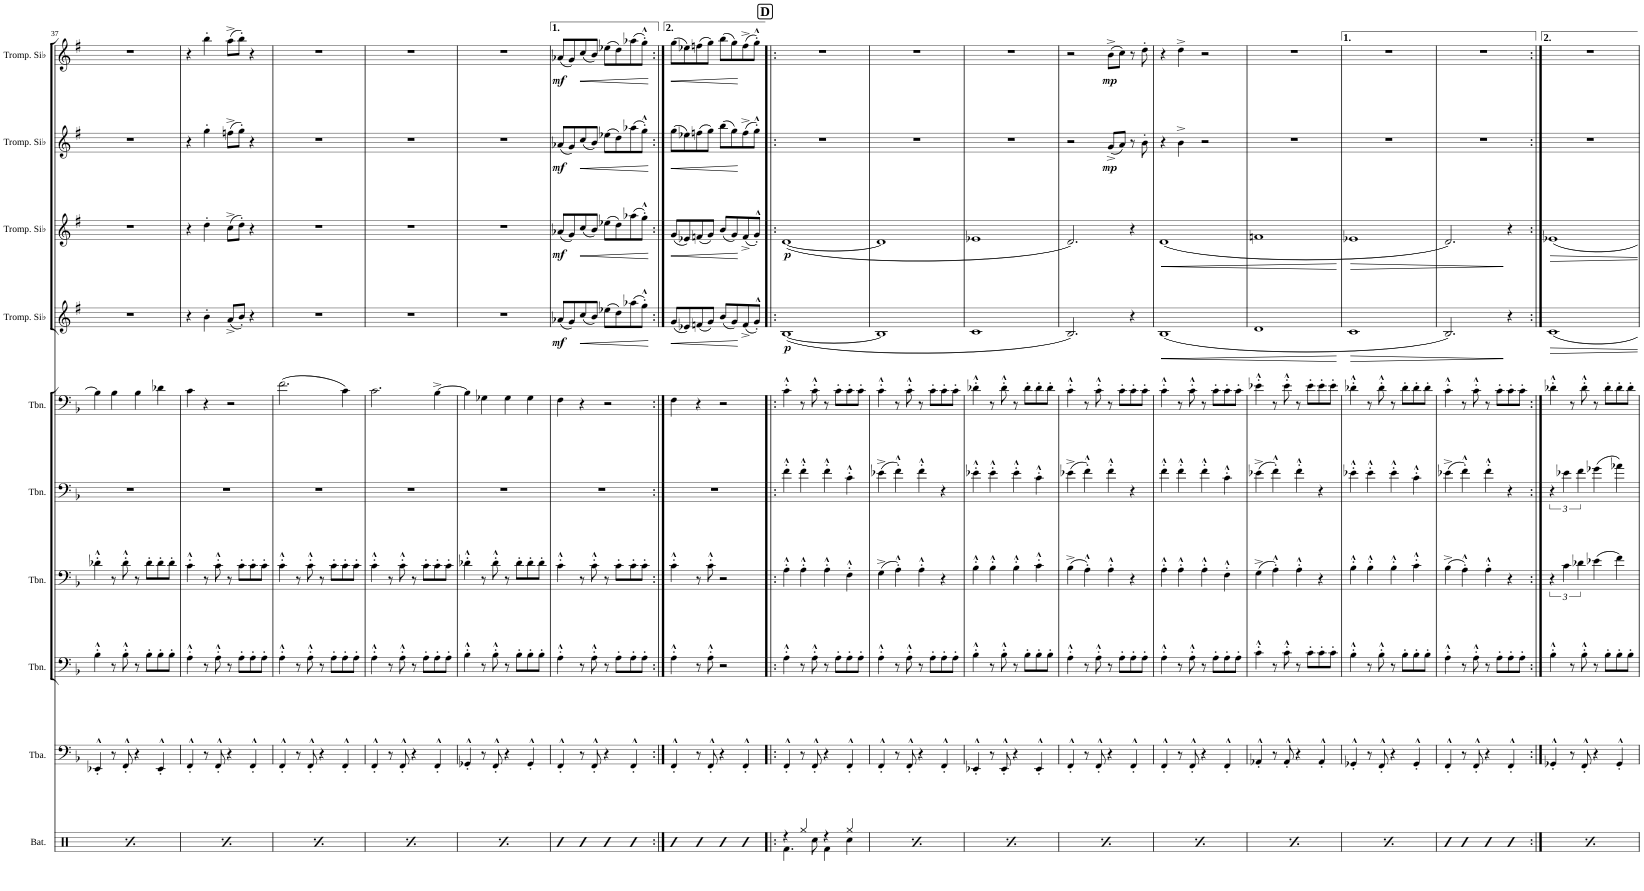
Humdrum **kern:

**kern	**kern	**kern	**kern	**kern	**kern	**kern	**dynam	**kern	**dynam	**kern	**dynam	**kern	**dynam
*part10	*part9	*part8	*part7	*part6	*part5	*part4	*part4	*part3	*part3	*part2	*part2	*part1	*part1
*staff10	*staff9	*staff8	*staff7	*staff6	*staff5	*staff4	*staff4	*staff3	*staff3	*staff2	*staff2	*staff1	*staff1
*I"Batterie	*I"Tuba	*I"Trombone	*I"Trombone	*I"Trombone	*I"Trombone	*I"Trompette en Sib	*	*I"Trompette en Sib	*	*I"Trompette en Sib	*	*I"Trompette en Sib	*
*I'Bat.	*I'Tba.	*I'Tbn.	*I'Tbn.	*I'Tbn.	*I'Tbn.	*I'Tromp. Sib	*	*I'Tromp. Sib	*	*I'Tromp. Sib	*	*I'Tromp. Sib	*
!!LO:PB:g=z
*clefX	*clefF4	*clefF4	*clefF4	*clefF4	*clefF4	*clefG2	*	*clefG2	*	*clefG2	*	*clefG2	*
*	*	*	*	*	*	*Trd1c2	*	*Trd1c2	*	*Trd1c2	*	*Trd1c2	*
*k[]	*k[b-]	*k[b-]	*k[b-]	*k[b-]	*k[b-]	*k[f#]	*	*k[f#]	*	*k[f#]	*	*k[f#]	*
*M2/2	*M2/2	*M2/2	*M2/2	*M2/2	*M2/2	*M2/2	*	*M2/2	*	*M2/2	*	*M2/2	*
=37	=37	=37	=37	=37	=37	=37	=37	=37	=37	=37	=37	=37	=37
*^	*	*	*	*	*	*	*	*	*	*	*	*	*
4r	4.Rf\	4EE-X'^^/	4B-'^^\	4d-X'^^\	1r	4B-\]	1r	.	1r	.	1r	.	1r	.
4Rgg/	.	8r	8r	8r	.	4B-\	.	.	.	.	.	.	.	.
.	8Rcc\	8FF'^^/	8B-'^^\	8d-'^^\	.	.	.	.	.	.	.	.	.	.
4r	4Rf\	4r	8r	8r	.	4B-\	.	.	.	.	.	.	.	.
.	.	.	8B-'\L	8d-'\L	.	.	.	.	.	.	.	.	.	.
4Rgg/	4Rcc\	4EE-'^^/	8B-'\	8d-'\	.	4d-X\	.	.	.	.	.	.	.	.
.	.	.	8B-'\J	8d-'\J	.	.	.	.	.	.	.	.	.	.
=38	=38	=38	=38	=38	=38	=38	=38	=38	=38	=38	=38	=38	=38	=38
4r	4.Rf\	4FF'^^/	4A'^^\	4c'^^\	1r	4c\	4r	.	4r	.	4r	.	4r	.
4Rgg/	.	8r	8r	8r	.	4r	4b'\	.	4dd'\	.	4gg'\	.	4bb'\	.
.	8Rcc\	8FF'^^/	8A'^^\	8c'^^\	.	.	.	.	.	.	.	.	.	.
4r	4Rf\	4r	8r	8r	.	2r	(8a^/L	.	(8cc^\L	.	(8ffn^\L	.	(8aa^\L	.
.	.	.	8A'\L	8c'\L	.	.	8b'/J)	.	8dd'\J)	.	8gg'\J)	.	8bb'\J)	.
4Rgg/	4Rcc\	4FF'^^/	8A'\	8c'\	.	.	4r	.	4r	.	4r	.	4r	.
.	.	.	8A'\J	8c'\J	.	.	.	.	.	.	.	.	.	.
=39	=39	=39	=39	=39	=39	=39	=39	=39	=39	=39	=39	=39	=39	=39
4r	4.Rf\	4FF'^^/	4A'^^\	4c'^^\	1r	(2.f\	1r	.	1r	.	1r	.	1r	.
4Rgg/	.	8r	8r	8r	.	.	.	.	.	.	.	.	.	.
.	8Rcc\	8FF'^^/	8A'^^\	8c'^^\	.	.	.	.	.	.	.	.	.	.
4r	4Rf\	4r	8r	8r	.	.	.	.	.	.	.	.	.	.
.	.	.	8A'\L	8c'\L	.	.	.	.	.	.	.	.	.	.
4Rgg/	4Rcc\	4FF'^^/	8A'\	8c'\	.	4c\)	.	.	.	.	.	.	.	.
.	.	.	8A'\J	8c'\J	.	.	.	.	.	.	.	.	.	.
=40	=40	=40	=40	=40	=40	=40	=40	=40	=40	=40	=40	=40	=40	=40
4r	4.Rf\	4FF'^^/	4A'^^\	4c'^^\	1r	2.c\	1r	.	1r	.	1r	.	1r	.
4Rgg/	.	8r	8r	8r	.	.	.	.	.	.	.	.	.	.
.	8Rcc\	8FF'^^/	8A'^^\	8c'^^\	.	.	.	.	.	.	.	.	.	.
4r	4Rf\	4r	8r	8r	.	.	.	.	.	.	.	.	.	.
.	.	.	8A'\L	8c'\L	.	.	.	.	.	.	.	.	.	.
4Rgg/	4Rcc\	4FF'^^/	8A'\	8c'\	.	[4B-^\	.	.	.	.	.	.	.	.
.	.	.	8A'\J	8c'\J	.	.	.	.	.	.	.	.	.	.
=41	=41	=41	=41	=41	=41	=41	=41	=41	=41	=41	=41	=41	=41	=41
4r	4.Rf\	4GG-X'^^/	4B-'^^\	4d-X'^^\	1r	4B-\]	1r	.	1r	.	1r	.	1r	.
4Rgg/	.	8r	8r	8r	.	4G-X\	.	.	.	.	.	.	.	.
.	8Rcc\	8FF'^^/	8B-'^^\	8d-'^^\	.	.	.	.	.	.	.	.	.	.
4r	4Rf\	4r	8r	8r	.	4G-\	.	.	.	.	.	.	.	.
.	.	.	8B-'\L	8d-'\L	.	.	.	.	.	.	.	.	.	.
4Rgg/	4Rcc\	4GG-'^^/	8B-'\	8d-'\	.	4G-\	.	.	.	.	.	.	.	.
.	.	.	8B-'\J	8d-'\J	.	.	.	.	.	.	.	.	.	.
*v	*v	*	*	*	*	*	*	*	*	*	*	*	*	*
=42	=42	=42	=42	=42	=42	=42	=42	=42	=42	=42	=42	=42	=42
!	!	!	!	!	!	!	!LO:DY:b	!	!LO:DY:b	!	!LO:DY:b	!	!LO:DY:b
4R	4FF'^^/	4A'^^\	4c'^^\	1r	4F\	(8a-X/L	mf	(8a-X/L	mf	(8a-X/L	mf	(8a-X/L	mf
.	.	.	.	.	.	8g/)	.	8g/)	.	8g/)	.	8g/)	.
!	!	!	!	!	!	!	!LO:HP:b	!	!LO:HP:b	!	!LO:HP:b	!	!LO:HP:b
4R	8r	8r	8r	.	4r	(8cc/	<	(8cc/	<	(8cc/	<	(8cc/	<
.	8FF'^^/	8A'^^\	8c'^^\	.	.	8b/J)	.	8b/J)	.	8b/J)	.	8b/J)	.
4R	4r	8r	8r	.	2r	(8ee-X\L	.	(8ee-X\L	.	(8ee-X\L	.	(8ee-X\L	.
.	.	8A'\L	8c'\L	.	.	8dd\)	.	8dd\)	.	8dd\)	.	8dd\)	.
4R	4FF'^^/	8A'\	8c'\	.	.	(8aa-X\	.	(8aa-X\	.	(8aa-X\	.	(8aa-X\	.
.	.	8A'\J	8c'\J	.	.	8gg'^^\J)	.	8gg'^^\J)	.	8gg'^^\J)	.	8gg'^^\J)	.
.	.	.	.	.	.	.	[	.	[	.	[	.	[
=43:|!	=43:|!	=43:|!	=43:|!	=43:|!	=43:|!	=43:|!	=43:|!	=43:|!	=43:|!	=43:|!	=43:|!	=43:|!	=43:|!
!	!	!	!	!	!	!	!LO:HP:b	!	!LO:HP:b	!	!LO:HP:b	!	!LO:HP:b
4R	4FF'^^/	4A'^^\	4c'^^\	1r	4F\	(8g/L	<	(8g/L	<	(8gg\L	<	(8gg\L	<
.	.	.	.	.	.	8e-X/)	.	8e-X/)	.	8ee-X\)	.	8ee-X\)	.
4R	8r	8r	8r	.	4r	(8fn/	.	(8fn/	.	(8ffn\	.	(8ffn\	.
.	8FF'^^/	8A'^^\	8c'^^\	.	.	8g/J)	.	8g/J)	.	8gg\J)	.	8gg\J)	.
4R	4r	2r	2r	.	2r	(8b/L	.	(8b/L	.	(8bb\L	.	(8bb\L	.
.	.	.	.	.	.	8g/)	.	8g/)	.	8gg\)	.	8gg\)	.
4R	4FF'^^/	.	.	.	.	(8f^/	[	(8f^/	[	(8ff^\	[	(8ff^\	[
.	.	.	.	.	.	8g'^^/J)	.	8g'^^/J)	.	8gg'^^\J)	.	8gg'^^\J)	.
!!LO:REH:place=s1:a:B:cj:fs=14:t=D
=44!|:	=44!|:	=44!|:	=44!|:	=44!|:	=44!|:	=44!|:	=44!|:	=44!|:	=44!|:	=44!|:	=44!|:	=44!|:	=44!|:
*^	*	*	*	*	*	*	*	*	*	*	*	*	*
!	!	!	!	!	!	!	!	!LO:DY:b	!	!LO:DY:b	!	!	!	!
4r	4.Rf\	4FF'^^/	4A'^^\	4A'^^\	4f'^^\	4c'^^\	([1B	p	([1d	p	1r	.	1r	.
4Rgg/	.	8r	8r	4A'^^\	4f'^^\	8r	.	.	.	.	.	.	.	.
.	8Rcc\	8FF'^^/	8A'^^\	.	.	8c'^^\	.	.	.	.	.	.	.	.
4r	4Rf\	4r	8r	4A'^^\	4f'^^\	8r	.	.	.	.	.	.	.	.
.	.	.	8A'\L	.	.	8c'\L	.	.	.	.	.	.	.	.
4Rgg/	4Rcc\	4FF'^^/	8A'\	4F'^^\	4c'^^\	8c'\	.	.	.	.	.	.	.	.
.	.	.	8A'\J	.	.	8c'\J	.	.	.	.	.	.	.	.
=45	=45	=45	=45	=45	=45	=45	=45	=45	=45	=45	=45	=45	=45	=45
4r	4.Rf\	4FF'^^/	4A'^^\	(4G^\	(4e-X^\	4c'^^\	1B]	.	1d]	.	1r	.	1r	.
4Rgg/	.	8r	8r	4A'^^\)	4f'^^\)	8r	.	.	.	.	.	.	.	.
.	8Rcc\	8FF'^^/	8A'^^\	.	.	8c'^^\	.	.	.	.	.	.	.	.
4r	4Rf\	4r	8r	4A'^^\	4f'^^\	8r	.	.	.	.	.	.	.	.
.	.	.	8A'\L	.	.	8c'\L	.	.	.	.	.	.	.	.
4Rgg/	4Rcc\	4FF'^^/	8A'\	4r	4r	8c'\	.	.	.	.	.	.	.	.
.	.	.	8A'\J	.	.	8c'\J	.	.	.	.	.	.	.	.
=46	=46	=46	=46	=46	=46	=46	=46	=46	=46	=46	=46	=46	=46	=46
4r	4.Rf\	4EE-X'^^/	4B-'^^\	4B-'^^\	4e-X'^^\	4d-X'^^\	1c	.	1e-X	.	1r	.	1r	.
4Rgg/	.	8r	8r	4B-'^^\	4e-'^^\	8r	.	.	.	.	.	.	.	.
.	8Rcc\	8EE-'^^/	8B-'^^\	.	.	8d-'^^\	.	.	.	.	.	.	.	.
4r	4Rf\	4r	8r	4B-'^^\	4e-'^^\	8r	.	.	.	.	.	.	.	.
.	.	.	8B-'\L	.	.	8d-'\L	.	.	.	.	.	.	.	.
4Rgg/	4Rcc\	4EE-'^^/	8B-'\	4c'^^\	4c'^^\	8d-'\	.	.	.	.	.	.	.	.
.	.	.	8B-'\J	.	.	8d-'\J	.	.	.	.	.	.	.	.
=47	=47	=47	=47	=47	=47	=47	=47	=47	=47	=47	=47	=47	=47	=47
4r	4.Rf\	4FF'^^/	4A'^^\	(4B-^\	(4e-X^\	4c'^^\	2.B/)	.	2.d/)	.	2r	.	2r	.
4Rgg/	.	8r	8r	4A'^^\)	4f'^^\)	8r	.	.	.	.	.	.	.	.
.	8Rcc\	8FF'^^/	8A'^^\	.	.	8c'^^\	.	.	.	.	.	.	.	.
!	!	!	!	!	!	!	!	!	!	!	!	!LO:DY:b	!	!LO:DY:b
4r	4Rf\	4r	8r	4A'^^\	4f'^^\	8r	.	.	.	.	(8g^/L	mp	(8b^\L	mp
.	.	.	8A'\L	.	.	8c'\L	.	.	.	.	8a/J)	.	8cc\J)	.
4Rgg/	4Rcc\	4FF'^^/	8A'\	4r	4r	8c'\	4r	.	4r	.	8r	.	8r	.
.	.	.	8A'\J	.	.	8c'\J	.	.	.	.	8b'\	.	8dd'\	.
=48	=48	=48	=48	=48	=48	=48	=48	=48	=48	=48	=48	=48	=48	=48
!	!	!	!	!	!	!	!	!LO:HP:b	!	!LO:HP:b	!	!	!	!
4r	4.Rf\	4FF'^^/	4A'^^\	4A'^^\	4f'^^\	4c'^^\	(1B	<	(1d	<	4r	.	4r	.
4Rgg/	.	8r	8r	4A'^^\	4f'^^\	8r	.	.	.	.	4b^\	.	4dd^\	.
.	8Rcc\	8FF'^^/	8A'^^\	.	.	8c'^^\	.	.	.	.	.	.	.	.
4r	4Rf\	4r	8r	4A'^^\	4f'^^\	8r	.	.	.	.	2r	.	2r	.
.	.	.	8A'\L	.	.	8c'\L	.	.	.	.	.	.	.	.
4Rgg/	4Rcc\	4FF'^^/	8A'\	4F'^^\	4c'^^\	8c'\	.	.	.	.	.	.	.	.
.	.	.	8A'\J	.	.	8c'\J	.	.	.	.	.	.	.	.
=49	=49	=49	=49	=49	=49	=49	=49	=49	=49	=49	=49	=49	=49	=49
4r	4.Rf\	4AA-X'^^/	4c'^^\	(4G^\	(4e-X^\	4e-X'^^\	1d	.	1fn	.	1r	.	1r	.
4Rgg/	.	8r	8r	4A'^^\)	4f'^^\)	8r	.	.	.	.	.	.	.	.
.	8Rcc\	8AA-'^^/	8c'^^\	.	.	8e-'^^\	.	.	.	.	.	.	.	.
4r	4Rf\	4r	8r	4A'^^\	4f'^^\	8r	.	.	.	.	.	.	.	.
.	.	.	8c'\L	.	.	8e-'\L	.	.	.	.	.	.	.	.
4Rgg/	4Rcc\	4AA-'^^/	8c'\	4r	4r	8e-'\	.	.	.	.	.	.	.	.
.	.	.	8c'\J	.	.	8e-'\J	.	.	.	.	.	.	.	.
*v	*v	*	*	*	*	*	*	*	*	*	*	*	*	*
.	.	.	.	.	.	.	[	.	[	.	.	.	.
=50	=50	=50	=50	=50	=50	=50	=50	=50	=50	=50	=50	=50	=50
*^	*	*	*	*	*	*	*	*	*	*	*	*	*
!	!	!	!	!	!	!	!	!LO:HP:b	!	!LO:HP:b	!	!	!	!
4r	4.Rf\	4GG-X'^^/	4B-'^^\	4B-'^^\	4e-X'^^\	4d-X'^^\	1c	>	1e-X	>	1r	.	1r	.
4Rgg/	.	8r	8r	4B-'^^\	4e-'^^\	8r	.	.	.	.	.	.	.	.
.	8Rcc\	8FF'^^/	8B-'^^\	.	.	8d-'^^\	.	.	.	.	.	.	.	.
4r	4Rf\	4r	8r	4B-'^^\	4e-'^^\	8r	.	.	.	.	.	.	.	.
.	.	.	8B-'\L	.	.	8d-'\L	.	.	.	.	.	.	.	.
4Rgg/	4Rcc\	4GG-'^^/	8B-'\	4c'^^\	4c'^^\	8d-'\	.	.	.	.	.	.	.	.
.	.	.	8B-'\J	.	.	8d-'\J	.	.	.	.	.	.	.	.
*v	*v	*	*	*	*	*	*	*	*	*	*	*	*	*
=51	=51	=51	=51	=51	=51	=51	=51	=51	=51	=51	=51	=51	=51
4R	4FF'^^/	4A'^^\	(4B-^\	(4e-X^\	4c'^^\	2.B/)	.	2.d/)	.	1r	.	1r	.
4R	8r	8r	4A'^^\)	4f'^^\)	8r	.	.	.	.	.	.	.	.
.	8FF'^^/	8A'^^\	.	.	8c'^^\	.	.	.	.	.	.	.	.
4R	4r	8r	4A'^^\	4f'^^\	8r	.	.	.	.	.	.	.	.
.	.	8A'\L	.	.	8c'\L	.	.	.	.	.	.	.	.
4R	4FF'^^/	8A'\	4r	4r	8c'\	4r	]	4r	]	.	.	.	.
.	.	8A'\J	.	.	8c'\J	.	.	.	.	.	.	.	.
=52:|!	=52:|!	=52:|!	=52:|!	=52:|!	=52:|!	=52:|!	=52:|!	=52:|!	=52:|!	=52:|!	=52:|!	=52:|!	=52:|!
4R	4GG-X'^^/	4B-'^^\	6r	6r	4d-X'^^\	1c	.	1e-X	.	1r	.	1r	.
.	.	.	6c\	6e-X\	.	.	.	.	.	.	.	.	.
4R	8r	8r	.	.	8r	.	.	.	.	.	.	.	.
.	.	.	6d-X\	6f\	.	.	.	.	.	.	.	.	.
.	8FF'^^/	8B-'^^\	.	.	8d-'^^\	.	.	.	.	.	.	.	.
4R	4r	8r	(4e-X\	(4g-X\	8r	.	.	.	.	.	.	.	.
.	.	8B-'\L	.	.	8d-'\L	.	.	.	.	.	.	.	.
4R	4GG-'^^/	8B-'\	4f\)	4a-X\)	8d-'\	.	.	.	.	.	.	.	.
.	.	8B-'\J	.	.	8d-'\J	.	.	.	.	.	.	.	.
=	=	=	=	=	=	=	=	=	=	=	=	=	=
*-	*-	*-	*-	*-	*-	*-	*-	*-	*-	*-	*-	*-	*-
